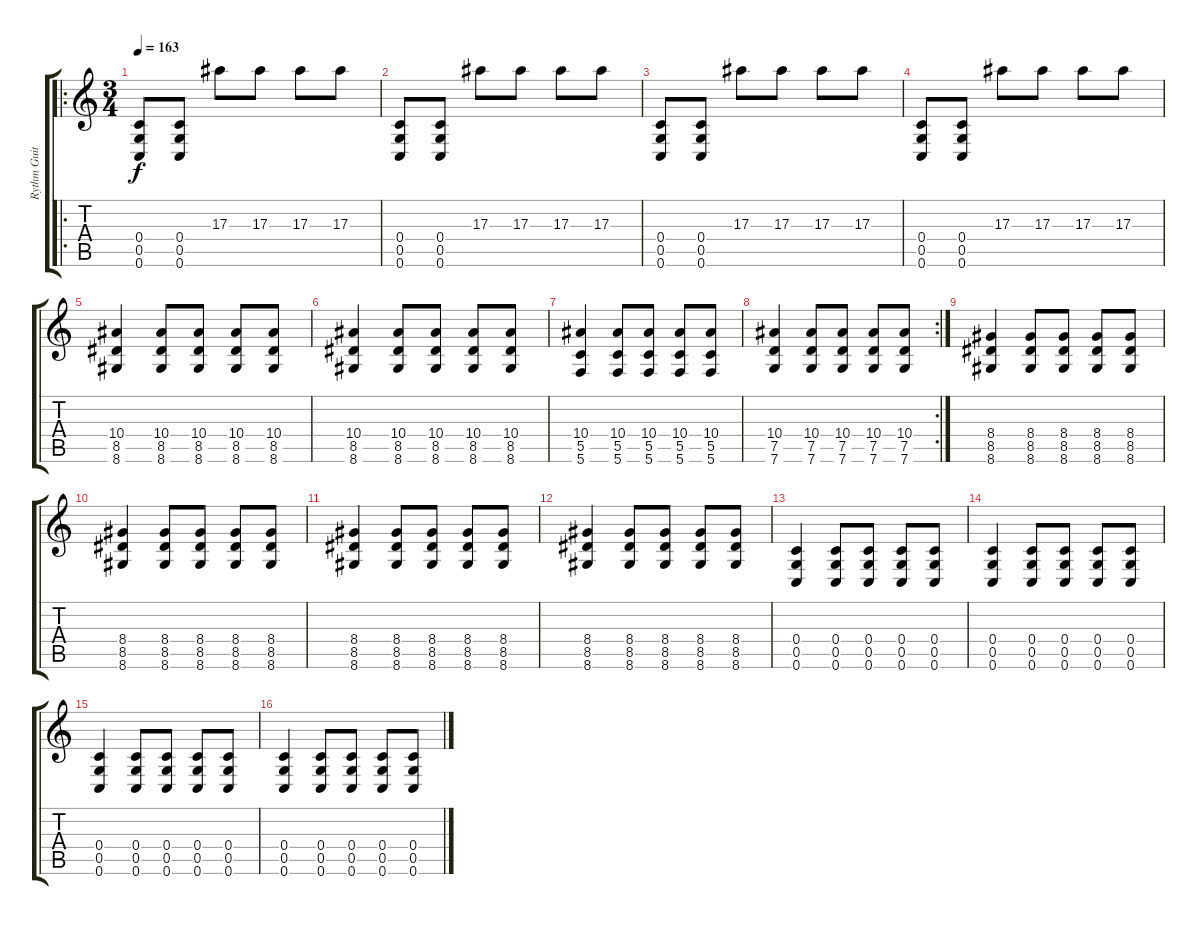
\track ("Rythm Guitar" "Rythm Guit") {instrument distortionguitar}
\staff {score tabs}
\tuning (D4 A3 F3 C3 G2 C2) {hide}
\ro
\ts (3 4)
\tempo 163
\clef g2
\ks c
(0.4 0.5 0.6).8{dy f} (0.4 0.5 0.6).8 17.3.8 17.3.8 17.3.8 17.3.8 |
(0.4 0.5 0.6).8 (0.4 0.5 0.6).8 17.3.8 17.3.8 17.3.8 17.3.8 |
(0.4 0.5 0.6).8 (0.4 0.5 0.6).8 17.3.8 17.3.8 17.3.8 17.3.8 |
(0.4 0.5 0.6).8 (0.4 0.5 0.6).8 17.3.8 17.3.8 17.3.8 17.3.8 |
(10.4 8.5 8.6).4 (10.4 8.5 8.6).8 (10.4 8.5 8.6).8 (10.4 8.5 8.6).8 (10.4 8.5 8.6).8 |
(10.4 8.5 8.6).4 (10.4 8.5 8.6).8 (10.4 8.5 8.6).8 (10.4 8.5 8.6).8 (10.4 8.5 8.6).8 |
(10.4 5.5 5.6).4 (10.4 5.5 5.6).8 (10.4 5.5 5.6).8 (10.4 5.5 5.6).8 (10.4 5.5 5.6).8 |
\rc 2
(10.4 7.5 7.6).4 (10.4 7.5 7.6).8 (10.4 7.5 7.6).8 (10.4 7.5 7.6).8 (10.4 7.5 7.6).8 |
(8.4 8.5 8.6).4 (8.4 8.5 8.6).8 (8.4 8.5 8.6).8 (8.4 8.5 8.6).8 (8.4 8.5 8.6).8 |
(8.4 8.5 8.6).4 (8.4 8.5 8.6).8 (8.4 8.5 8.6).8 (8.4 8.5 8.6).8 (8.4 8.5 8.6).8 |
(8.4 8.5 8.6).4 (8.4 8.5 8.6).8 (8.4 8.5 8.6).8 (8.4 8.5 8.6).8 (8.4 8.5 8.6).8 |
(8.4 8.5 8.6).4 (8.4 8.5 8.6).8 (8.4 8.5 8.6).8 (8.4 8.5 8.6).8 (8.4 8.5 8.6).8 |
(0.4 0.5 0.6).4 (0.4 0.5 0.6).8 (0.4 0.5 0.6).8 (0.4 0.5 0.6).8 (0.4 0.5 0.6).8 |
(0.4 0.5 0.6).4 (0.4 0.5 0.6).8 (0.4 0.5 0.6).8 (0.4 0.5 0.6).8 (0.4 0.5 0.6).8 |
(0.4 0.5 0.6).4 (0.4 0.5 0.6).8 (0.4 0.5 0.6).8 (0.4 0.5 0.6).8 (0.4 0.5 0.6).8 |
(0.4 0.5 0.6).4 (0.4 0.5 0.6).8 (0.4 0.5 0.6).8 (0.4 0.5 0.6).8 (0.4 0.5 0.6).8
